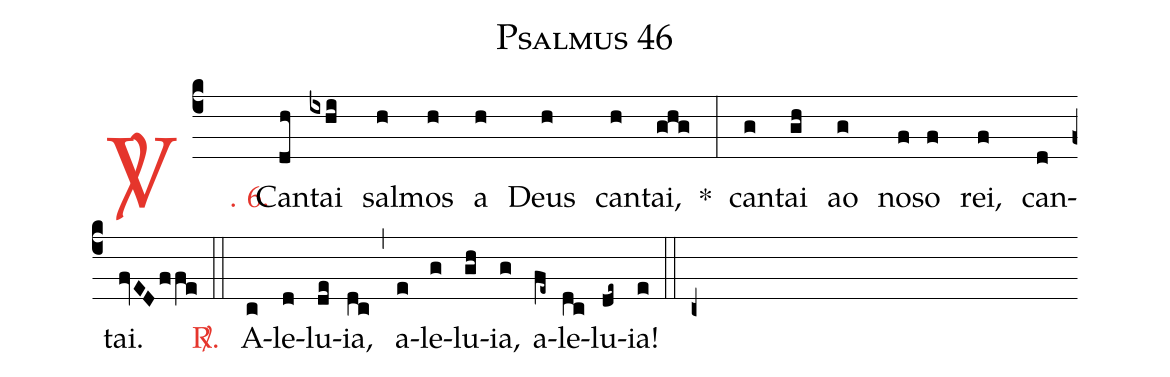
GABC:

name: Psalmus 46;
%%
(c4)

<c><sp>V/</sp>. 6.</c>() Can(dh)tai(ixhi) sal(h)mos(h) a(h) Deus(h) can(h)tai,(ghg) *(:) can(g)tai(gh) ao(g) no(f)so(f) rei,(f) can(d)tai.(fvED/ffe)

(::)

<nlba><c><sp>R/</sp>.</c>() A</nlba>(c)le(d)lu(de)ia,(dc) (,) a(e)le(g)lu(gh)ia,(g) a(fe~)le(dc)lu(de~)ia!(e)

(::)

(c+)
